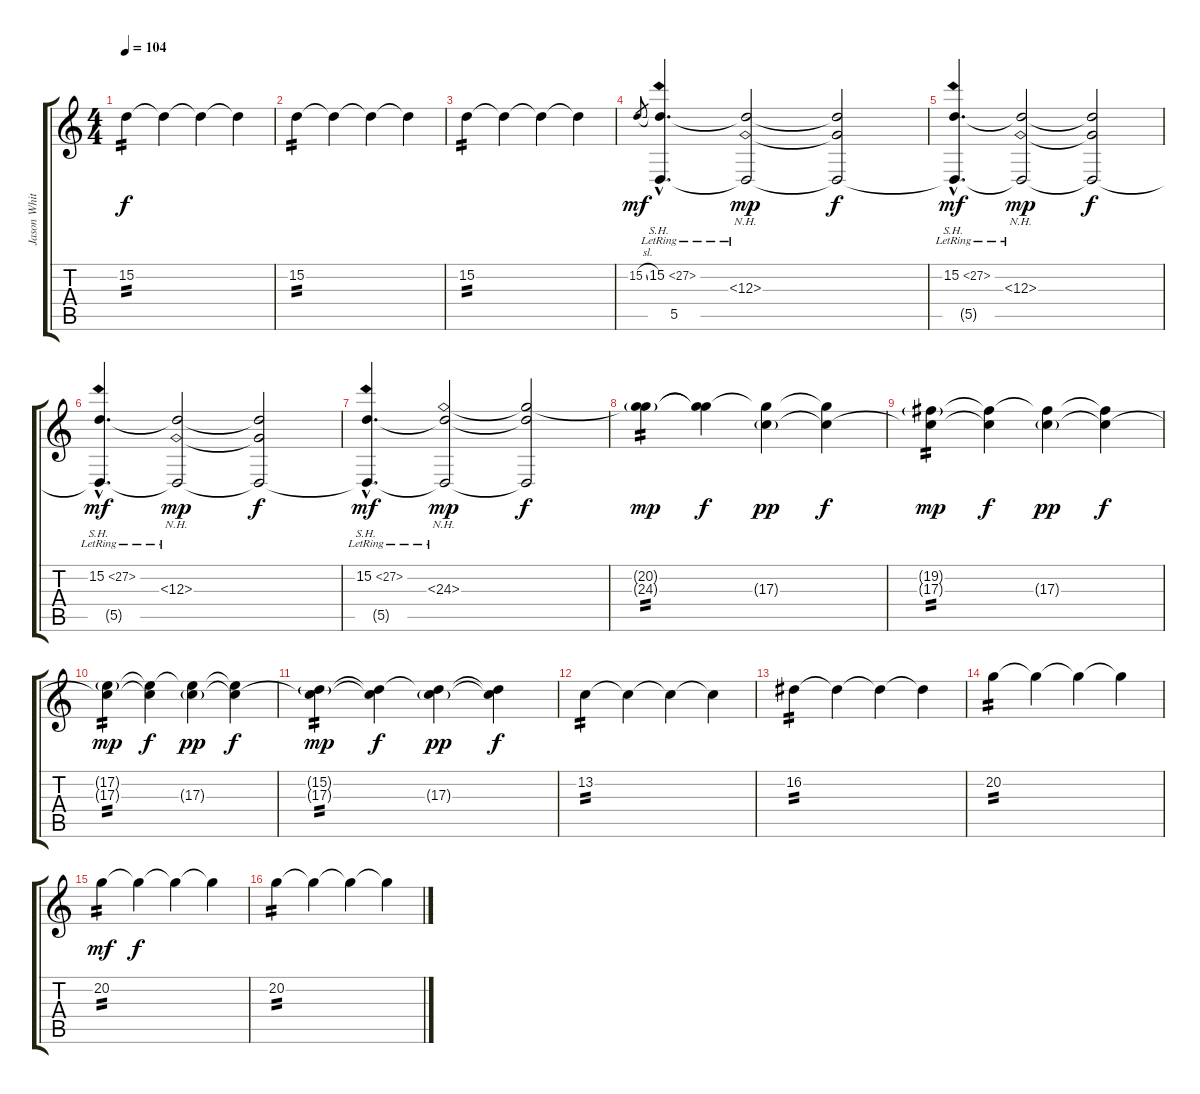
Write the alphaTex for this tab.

\track ("Jason White" "Jason Whit") {instrument vibraphone}
\staff {score tabs}
\tuning (E4 B3 G3 D3 A2 E2) {hide}
\ts (4 4)
\tempo 104
\clef g2
\ks c
15.2.4{tp 2 dy f volume 16} 15.2{t}.4{volume 0} 15.2{t}.4 15.2{t}.4 |
15.2.4{tp 2 volume 16} 15.2{t}.4{volume 0} 15.2{t}.4 15.2{t}.4 |
15.2.4{tp 2 volume 16} 15.2{t}.4{volume 0} 15.2{t}.4 15.2{t}.4 |
15.2{sl}.8{gr dy mf} (15.2{sh 12 hac lr} 5.5{hac}).4{d volume 16} (15.2{t} 12.3{nh lr} 5.5{t}).2{dy mp} (15.2{t} 12.3{t} 5.5{t}).2{dy f} |
(15.2{sh 12 hac lr} 5.5{hac t}).4{d dy mf} (15.2{t} 12.3{nh lr} 5.5{t}).2{dy mp} (15.2{t} 12.3{t} 5.5{t}).2{dy f} |
(15.2{sh 12 hac lr} 5.5{hac t}).4{d dy mf} (15.2{t} 12.3{nh lr} 5.5{t}).2{dy mp} (15.2{t} 12.3{t} 5.5{t}).2{dy f} |
(15.2{sh 12 hac lr} 5.5{hac t}).4{d dy mf} (15.2{t} 24.3{nh lr} 5.5{t}).2{dy mp} (15.2{t} 24.3{t} 5.5{t}).2{dy f} |
(20.2{g} 24.3{t}).4{tp 2 dy mp volume 16 instrument vibraphone} (20.2{t} 24.3{t}).4{dy f volume 4} (20.2{t} 17.3{g}).4{dy pp volume 16} (20.2{t} 17.3{t}).4{dy f} |
(19.2{g} 17.3{t}).4{tp 2 dy mp volume 16 instrument vibraphone} (19.2{t} 17.3{t}).4{dy f volume 4} (19.2{t} 17.3{g}).4{dy pp volume 16} (19.2{t} 17.3{t}).4{dy f} |
(17.2{g} 17.3{t}).4{tp 2 dy mp volume 16 instrument vibraphone} (17.2{t} 17.3{t}).4{dy f volume 4} (17.2{t} 17.3{g}).4{dy pp volume 16} (17.2{t} 17.3{t}).4{dy f} |
(15.2{g} 17.3{t}).4{tp 2 dy mp volume 16 instrument vibraphone} (15.2{t} 17.3{t}).4{dy f volume 4} (15.2{t} 17.3{g}).4{dy pp volume 16} (15.2{t} 17.3{t}).4{dy f} |
13.2.4{tp 2 volume 16} 13.2{t}.4{volume 0} 13.2{t}.4 13.2{t}.4 |
16.2.4{tp 2 volume 16} 16.2{t}.4{volume 0} 16.2{t}.4 16.2{t}.4 |
20.2.4{tp 2 volume 16} 20.2{t}.4{volume 0} 20.2{t}.4 20.2{t}.4 |
20.2.4{tp 2 dy mf volume 16} 20.2{t}.4{dy f volume 0} 20.2{t}.4 20.2{t}.4 |
20.2.4{tp 2 volume 16} 20.2{t}.4{volume 4} 20.2{t}.4 20.2{t}.4
